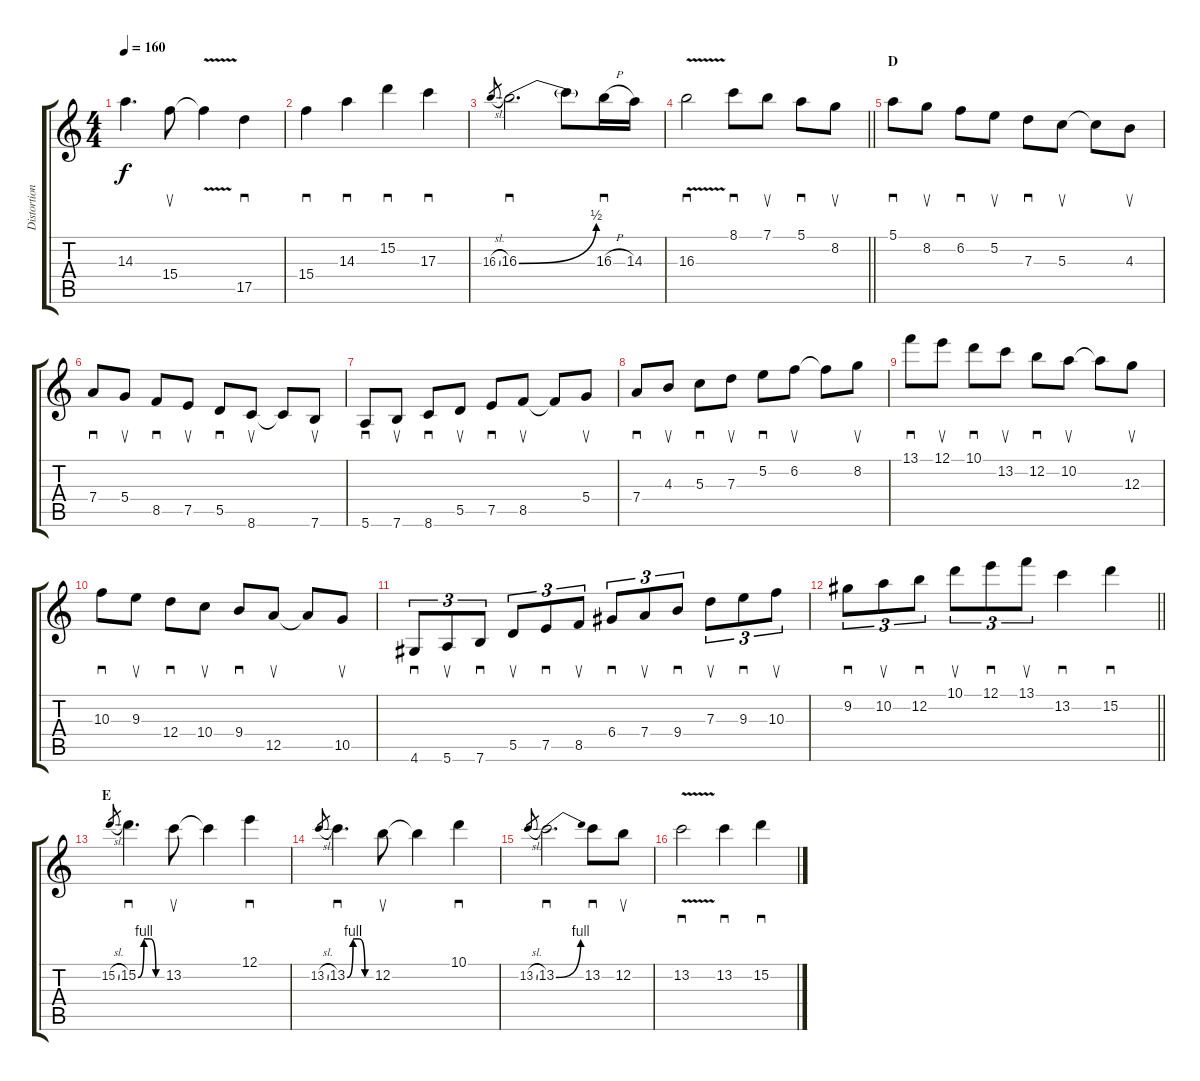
\track ("Distortion Guitar" "Distortion") {instrument overdrivenguitar}
\staff {score tabs}
\tuning (E4 B3 G3 D3 A2 E2) {hide}
\ts (4 4)
\tempo 160
\clef g2
\ks c
14.3.4{d dy f} 15.4.8{su} 15.4{v t}.4 17.5.4{sd} |
15.4.4{sd} 14.3.4{sd} 15.2.4{sd} 17.3.4{sd} |
16.3{sl}.8{gr} 16.3{be (bend 0 0 60 2)}.2{d sd} 16.3{t}.8 16.3{h}.16{sd} 14.3.16 |
\barLineRight lightlight
16.3{v}.2{sd} 8.1.8{sd} 7.1.8{su} 5.1.8{sd} 8.2.8{su} |
\section ("" "D")
5.1.8{sd} 8.2.8{su} 6.2.8{sd} 5.2.8{su} 7.3.8{sd} 5.3.8{su} 5.3{t}.8 4.3.8{su} |
7.4.8{sd} 5.4.8{su} 8.5.8{sd} 7.5.8{su} 5.5.8{sd} 8.6.8{su} 8.6{t}.8 7.6.8{su} |
5.6.8{sd} 7.6.8{su} 8.6.8{sd} 5.5.8{su} 7.5.8{sd} 8.5.8{su} 8.5{t}.8 5.4.8{su} |
7.4.8{sd} 4.3.8{su} 5.3.8{sd} 7.3.8{su} 5.2.8{sd} 6.2.8{su} 6.2{t}.8 8.2.8{su} |
13.1.8{sd} 12.1.8{su} 10.1.8{sd} 13.2.8{su} 12.2.8{sd} 10.2.8{su} 10.2{t}.8 12.3.8{su} |
10.3.8{sd} 9.3.8{su} 12.4.8{sd} 10.4.8{su} 9.4.8{sd} 12.5.8{su} 12.5{t}.8 10.5.8{su} |
4.6.8{sd tu (3 2)} 5.6.8{su tu (3 2)} 7.6.8{sd tu (3 2)} 5.5.8{su tu (3 2)} 7.5.8{sd tu (3 2)} 8.5.8{su tu (3 2)} 6.4.8{sd tu (3 2)} 7.4.8{su tu (3 2)} 9.4.8{sd tu (3 2)} 7.3.8{su tu (3 2)} 9.3.8{sd tu (3 2)} 10.3.8{su tu (3 2)} |
\barLineRight lightlight
9.2.8{sd tu (3 2)} 10.2.8{su tu (3 2)} 12.2.8{sd tu (3 2)} 10.1.8{su tu (3 2)} 12.1.8{sd tu (3 2)} 13.1.8{su tu (3 2)} 13.2.4{sd} 15.2.4{sd} |
\section ("" "E")
15.2{sl}.8{gr} 15.2{be (custom 0 0 15 4 30 4 45 0 60 0)}.4{d sd} 13.2.8{su} 13.2{t}.4 12.1.4{sd} |
13.2{sl}.8{gr} 13.2{be (custom 0 0 15 4 30 4 45 0 60 0)}.4{d sd} 12.2.8{su} 12.2{t}.4 10.1.4{sd} |
13.2{sl}.8{gr} 13.2{be (bend 0 0 60 4)}.2{d sd} 13.2.8{sd} 12.2.8{su} |
13.2{v}.2{sd} 13.2.4{sd} 15.2.4{sd}
